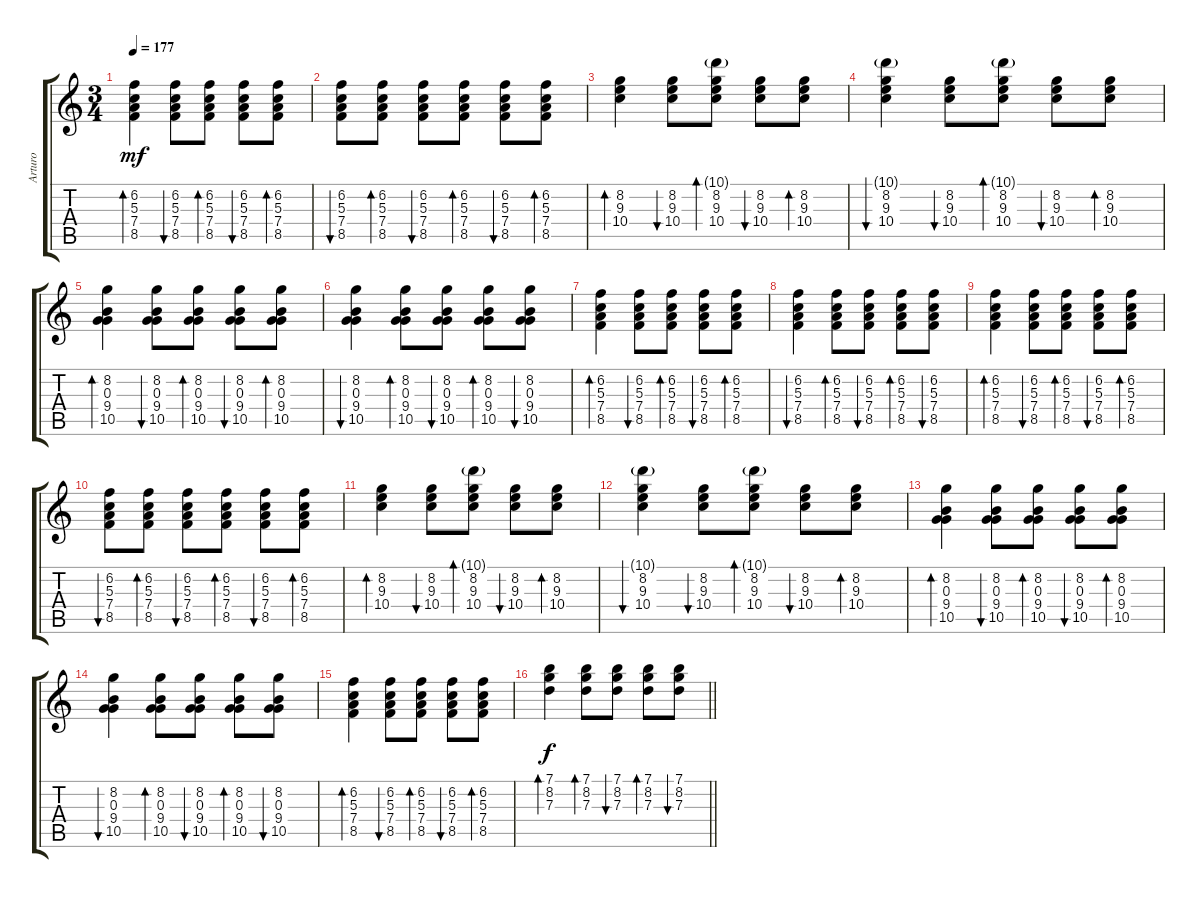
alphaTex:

\track ("Arturo" "Arturo") {instrument acousticguitarsteel}
\staff {score tabs}
\tuning (E4 B3 G3 D3 A2 E2) {hide}
\ts (3 4)
\tempo 177
\clef g2
\ks c
(6.2 5.3 7.4 8.5).4{bd 30 dy mf} (6.2 5.3 7.4 8.5).8{bu 30} (6.2 5.3 7.4 8.5).8{bd 30} (6.2 5.3 7.4 8.5).8{bu 30} (6.2 5.3 7.4 8.5).8{bd 30} |
(6.2 5.3 7.4 8.5).8{bu 30} (6.2 5.3 7.4 8.5).8{bd 30} (6.2 5.3 7.4 8.5).8{bu 30} (6.2 5.3 7.4 8.5).8{bd 30} (6.2 5.3 7.4 8.5).8{bu 30} (6.2 5.3 7.4 8.5).8{bd 30} |
(8.2 9.3 10.4).4{bd 30} (8.2 9.3 10.4).8{bu 30} (10.1{g} 8.2 9.3 10.4).8{bd 30} (8.2 9.3 10.4).8{bu 30} (8.2 9.3 10.4).8{bd 30} |
(10.1{g} 8.2 9.3 10.4).4{bu 30} (8.2 9.3 10.4).8{bu 30} (10.1{g} 8.2 9.3 10.4).8{bd 30} (8.2 9.3 10.4).8{bu 30} (8.2 9.3 10.4).8{bd 30} |
(8.2 0.3 9.4 10.5).4{bd 30} (8.2 0.3 9.4 10.5).8{bu 30} (8.2 0.3 9.4 10.5).8{bd 30} (8.2 0.3 9.4 10.5).8{bu 30} (8.2 0.3 9.4 10.5).8{bd 30} |
(8.2 0.3 9.4 10.5).4{bu 30} (8.2 0.3 9.4 10.5).8{bd 30} (8.2 0.3 9.4 10.5).8{bu 30} (8.2 0.3 9.4 10.5).8{bd 30} (8.2 0.3 9.4 10.5).8{bu 30} |
(6.2 5.3 7.4 8.5).4{bd 30} (6.2 5.3 7.4 8.5).8{bu 30} (6.2 5.3 7.4 8.5).8{bd 30} (6.2 5.3 7.4 8.5).8{bu 30} (6.2 5.3 7.4 8.5).8{bd 30} |
(6.2 5.3 7.4 8.5).4{bu 30} (6.2 5.3 7.4 8.5).8{bd 30} (6.2 5.3 7.4 8.5).8{bu 30} (6.2 5.3 7.4 8.5).8{bd 30} (6.2 5.3 7.4 8.5).8{bu 30} |
(6.2 5.3 7.4 8.5).4{bd 30} (6.2 5.3 7.4 8.5).8{bu 30} (6.2 5.3 7.4 8.5).8{bd 30} (6.2 5.3 7.4 8.5).8{bu 30} (6.2 5.3 7.4 8.5).8{bd 30} |
(6.2 5.3 7.4 8.5).8{bu 30} (6.2 5.3 7.4 8.5).8{bd 30} (6.2 5.3 7.4 8.5).8{bu 30} (6.2 5.3 7.4 8.5).8{bd 30} (6.2 5.3 7.4 8.5).8{bu 30} (6.2 5.3 7.4 8.5).8{bd 30} |
(8.2 9.3 10.4).4{bd 30} (8.2 9.3 10.4).8{bu 30} (10.1{g} 8.2 9.3 10.4).8{bd 30} (8.2 9.3 10.4).8{bu 30} (8.2 9.3 10.4).8{bd 30} |
(10.1{g} 8.2 9.3 10.4).4{bu 30} (8.2 9.3 10.4).8{bu 30} (10.1{g} 8.2 9.3 10.4).8{bd 30} (8.2 9.3 10.4).8{bu 30} (8.2 9.3 10.4).8{bd 30} |
(8.2 0.3 9.4 10.5).4{bd 30} (8.2 0.3 9.4 10.5).8{bu 30} (8.2 0.3 9.4 10.5).8{bd 30} (8.2 0.3 9.4 10.5).8{bu 30} (8.2 0.3 9.4 10.5).8{bd 30} |
(8.2 0.3 9.4 10.5).4{bu 30} (8.2 0.3 9.4 10.5).8{bd 30} (8.2 0.3 9.4 10.5).8{bu 30} (8.2 0.3 9.4 10.5).8{bd 30} (8.2 0.3 9.4 10.5).8{bu 30} |
(6.2 5.3 7.4 8.5).4{bd 30} (6.2 5.3 7.4 8.5).8{bu 30} (6.2 5.3 7.4 8.5).8{bd 30} (6.2 5.3 7.4 8.5).8{bu 30} (6.2 5.3 7.4 8.5).8{bd 30} |
\barLineRight lightlight
(7.1 8.2 7.3).4{bd 30 dy f} (7.1 8.2 7.3).8{bd 30} (7.1 8.2 7.3).8{bu 30} (7.1 8.2 7.3).8{bd 30} (7.1 8.2 7.3).8{bu 30}
